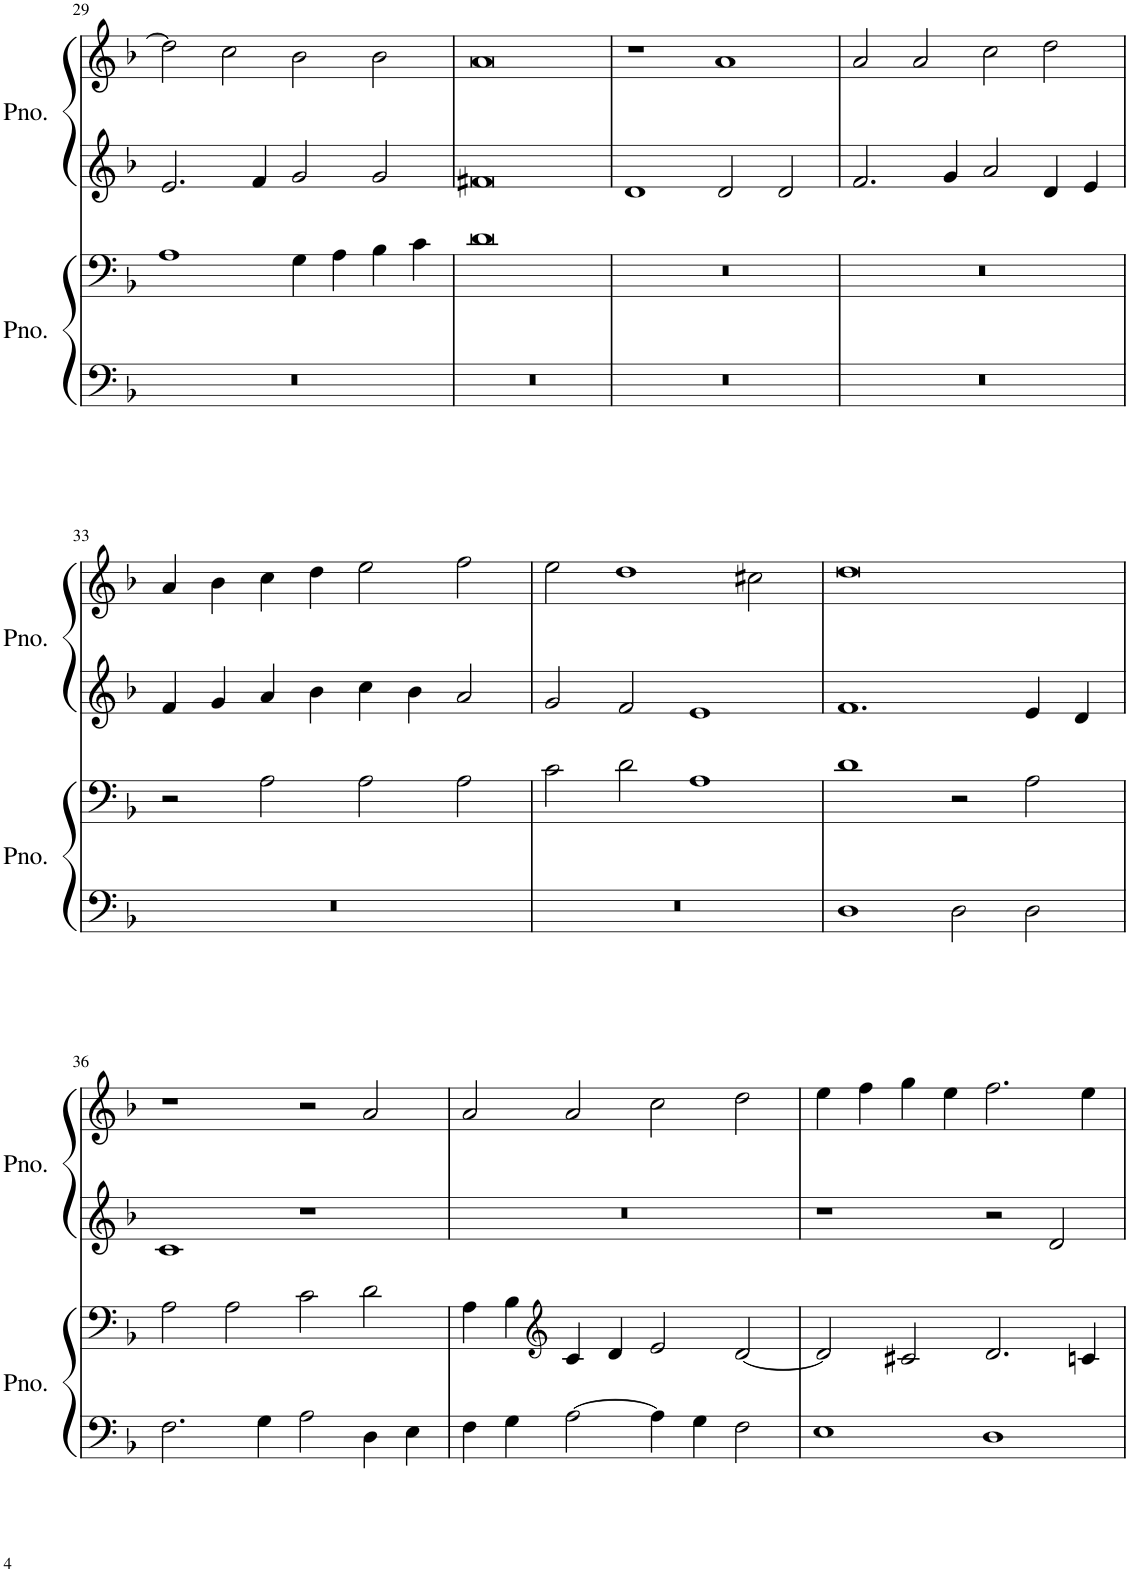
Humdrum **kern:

**kern	**kern	**kern	**kern
*part2	*part2	*part1	*part1
*staff4	*staff3	*staff2	*staff1
*I"Piano, Voice 2	*	*I"Piano, Voice 0	*
*I'Pno.	*	*I'Pno.	*
!!LO:PB:g=z
*clefF4	*clefF4	*clefG2	*clefG2
*k[b-]	*k[b-]	*k[b-]	*k[b-]
*M4/2	*M4/2	*M4/2	*M4/2
=29	=29	=29	=29
0r	1A	2.e/	2dd\]
.	.	.	2cc\
.	.	4f/	.
.	4G\	2g/	2b-\
.	4A\	.	.
.	4B-\	2g/	2b-\
.	4c\	.	.
=30	=30	=30	=30
0r	0d	0f#X	0a
=31	=31	=31	=31
0r	0r	1d	1r
.	.	2d/	1a
.	.	2d/	.
=32	=32	=32	=32
0r	0r	2.f/	2a/
.	.	.	2a/
.	.	4g/	.
.	.	2a/	2cc\
.	.	4d/	2dd\
.	.	4e/	.
!!LO:LB:g=z
=33	=33	=33	=33
0r	2r	4f/	4a/
.	.	4g/	4b-\
.	2A\	4a/	4cc\
.	.	4b-\	4dd\
.	2A\	4cc\	2ee\
.	.	4b-\	.
.	2A\	2a/	2ff\
=34	=34	=34	=34
0r	2c\	2g/	2ee\
.	2d\	2f/	1dd
.	1A	1e	.
.	.	.	2cc#X\
=35	=35	=35	=35
1D	1d	1.f	0dd
2D\	2r	.	.
2D\	2A\	4e/	.
.	.	4d/	.
!!LO:LB:g=z
=36	=36	=36	=36
2.F\	2A\	1c	1r
.	2A\	.	.
4G\	.	.	.
2A\	2c\	1r	2r
4D\	2d\	.	2a/
4E\	.	.	.
=37	=37	=37	=37
4F\	4A\	0r	2a/
4G\	4B-\	.	.
*	*clefG2	*	*
[2A\	4c/	.	2a/
.	4d/	.	.
4A\]	2e/	.	2cc\
4G\	.	.	.
2F\	[2d/	.	2dd\
=38	=38	=38	=38
1E	2d/]	1r	4ee\
.	.	.	4ff\
.	2c#X/	.	4gg\
.	.	.	4ee\
1D	2.d/	2r	2.ff\
.	.	2d/	.
.	4cn/	.	4ee\
=	=	=	=
*-	*-	*-	*-
